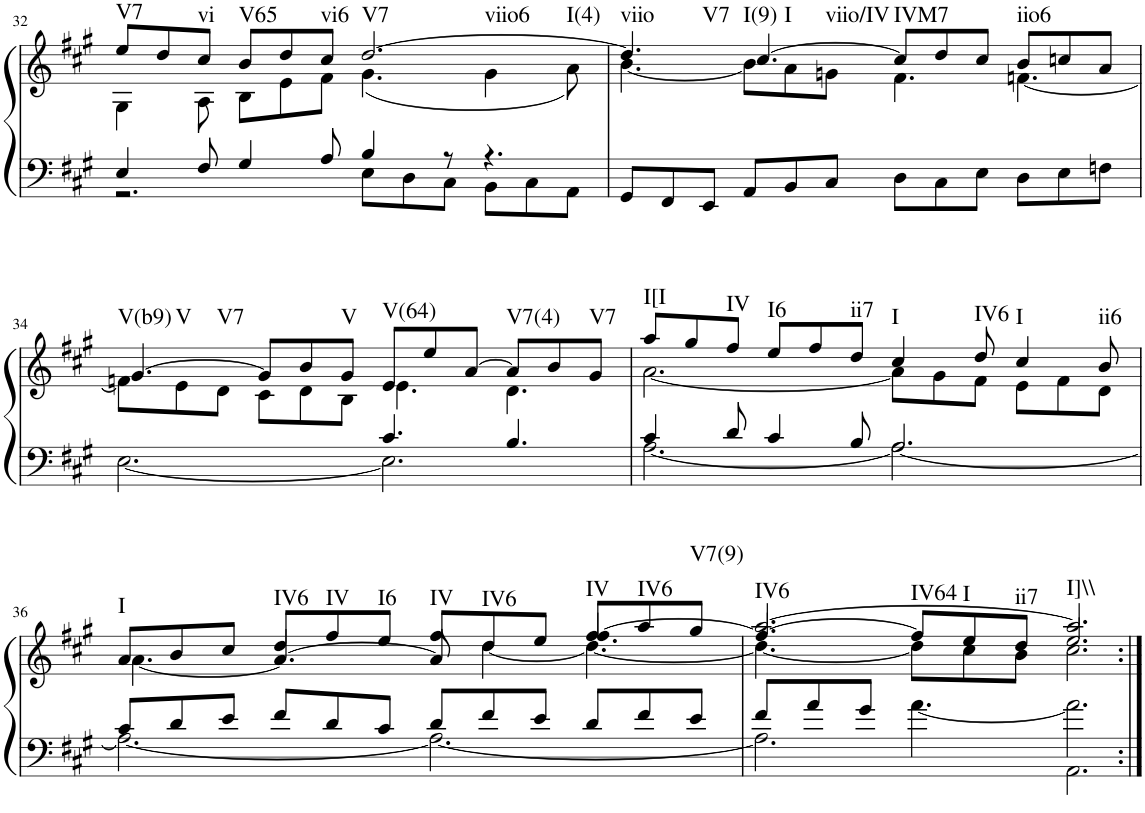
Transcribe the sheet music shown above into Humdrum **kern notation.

**kern	**kern	**harte
*part1	*part1	*part1
*staff2	*staff1	*
*I"unbenannt1	*	*
!!LO:PB:g=z
*clefF4	*clefG2	*
*k[f#c#g#]	*k[f#c#g#]	*
*M12/8	*M12/8	*
=32	=32	=32
*^	*^	*
!	!	!	!	!LO:H:kt=V7
4E/	2.r	8ee/L	4G#\	N
.	.	8dd/	.	.
!	!	!	!	!LO:H:kt=vi
8F#/	.	8cc#/J	8A\	N
!	!	!	!	!LO:H:kt=V65
4G#/	.	8b/L	8B\L	N
.	.	8dd/	8e\	.
!	!	!	!	!LO:H:kt=vi6
8A/	.	8cc#/J	8f#\J	N
!	!	!	!	!LO:H:n=1:kt=V7
!	!	!	!	!LO:H:n=2:kt=viio6
!	!	!	!	!LO:H:n=3:kt=I(4)
4B/	8E\L	[2.dd/	(4.g#\	N N N
.	8D\	.	.	.
8r	8C#\J	.	.	.
4.r	8BB\L	.	4g#\	.
.	8C#\	.	.	.
.	8AA\J	.	8a\)	.
=33	=33	=33	=33	=33
!	!	!	!	!LO:H:n=1:kt=viio
!	!	!	!	!LO:H:n=2:kt=V7
*v	*v	*	*	*
8GG#/L	4.dd/]	[4.b\	N N
8FF#/	.	.	.
8EE/J	.	.	.
!	!	!	!LO:H:n=1:kt=I(9)
!	!	!	!LO:H:n=2:kt=I
!	!	!	!LO:H:n=3:kt=viio/IV
8AA/L	[4.cc#/	8b\L]	N N N
8BB/	.	8a\	.
8C#/J	.	8gn\J	.
!	!	!	!LO:H:kt=IVM7
8D\L	8cc#/L]	4.f#\	N
8C#\	8dd/	.	.
8E\J	8cc#/J	.	.
!	!	!	!LO:H:kt=iio6
8D\L	8b/L	[4.fn\	N
8E\	8ccn/	.	.
8Fn\J	8a/J	.	.
!!LO:LB:g=z	!!
=34	=34	=34	=34
*^	*	*	*
!	!	!	!	!LO:H:n=1:kt=V(b9)
!	!	!	!	!LO:H:n=2:kt=V
!	!	!	!	!LO:H:n=3:kt=V7
2ryy	[2.E\	[4.g#/	8fn\L]	N N N
.	.	.	8e\	.
.	.	.	8d\J	.
.	.	8g#/L]	8c#\L	.
4ryy	.	8b/	8d\	.
!	!	!	!	!LO:H:kt=V
.	.	8g#/J	8B\J	N
!	!	!	!	!LO:H:kt=V(64)
4.c#/	2.E\]	8e/L	4.e\	N
.	.	8ee/	.	.
.	.	[8a/J	.	.
!	!	!	!	!LO:H:kt=V7(4)
4.B/	.	8a/L]	4.d\	N
.	.	8b/	.	.
!	!	!	!	!LO:H:kt=V7
.	.	8g#/J	.	N
=35	=35	=35	=35	=35
!	!	!	!	!LO:H:kt=I[I
4c#/	[2.A\	8aa/L	[2.a\	N
.	.	8gg#/	.	.
!	!	!	!	!LO:H:kt=IV
8d/	.	8ff#/J	.	N
!	!	!	!	!LO:H:kt=I6
4c#/	.	8ee/L	.	N
.	.	8ff#/	.	.
!	!	!	!	!LO:H:kt=ii7
8B/	.	8dd/J	.	N
!	!	!	!	!LO:H:kt=I
2.A/	2.A\_	4cc#/	8a\L]	N
.	.	.	8g#\	.
!	!	!	!	!LO:H:kt=IV6
.	.	8dd/	8f#\J	N
!	!	!	!	!LO:H:kt=I
.	.	4cc#/	8e\L	N
.	.	.	8f#\	.
!	!	!	!	!LO:H:kt=ii6
.	.	8b/	8d\J	N
!!LO:LB:g=z
=36	=36	=36	=36	=36
*	*	*	*^	*
!	!	!	!	!	!LO:H:kt=I
8c#/L	2.A\_	8a/L	[4.a\	8ryy	N
*	*	*	*v	*v	*
8d/	.	8b/	.	.
8e/J	.	8cc#/J	.	.
!	!	!	!	!LO:H:kt=IV6
8f#/L	.	8dd/L	4.a/_	N
!	!	!	!	!LO:H:kt=IV
8d/	.	8ff#/	.	N
!	!	!	!	!LO:H:kt=I6
8c#/J	.	8ee/J	.	N
!	!	!	!	!LO:H:kt=IV
8d/L	2.A\_	8ff#/L	8a/]	N
!	!	!	!	!LO:H:kt=IV6
8f#/	.	8dd/	[4dd\	N
8e/J	.	8ee/J	.	.
*	*	*	*^	*
!	!	!	!	!	!LO:H:kt=IV
8d/L	.	8ff#/L	4.dd\_	[4.ff#/	N
!	!	!	!	!	!LO:H:kt=IV6
8f#/	.	8aa/	.	.	N
!	!	!	!	!	!LO:H:kt=V7(9)
8e/J	.	8gg#/J	.	.	N
=37	=37	=37	=37	=37	=37
!	!	!	!	!	!LO:H:n=1:kt=IV6
!	!	!	!	!	!LO:H:n=2:kt=IV64
!	!	!	!	!	!LO:H:n=3:kt=I
!	!	!	!	!	!LO:H:n=4:kt=ii7
8f#/L	2.A\]	[2.aa/	4.dd\_	4.ff#/_	N N N N
8a/	.	.	.	.	.
8g#/J	.	.	.	.	.
[4.a\	.	.	8dd\L]	8ff#/L]	.
.	.	.	8cc#\	8ee/	.
.	.	.	8b\J	8dd/J	.
!	!	!	!	!	!LO:H:kt=I]\\
2.a\]	2.AA\	2.aa/]	2.cc#\	2.ee/	N
*v	*v	*	*	*	*
*	*v	*v	*v	*
=:|!	=:|!	=:|!
*-	*-	*-
